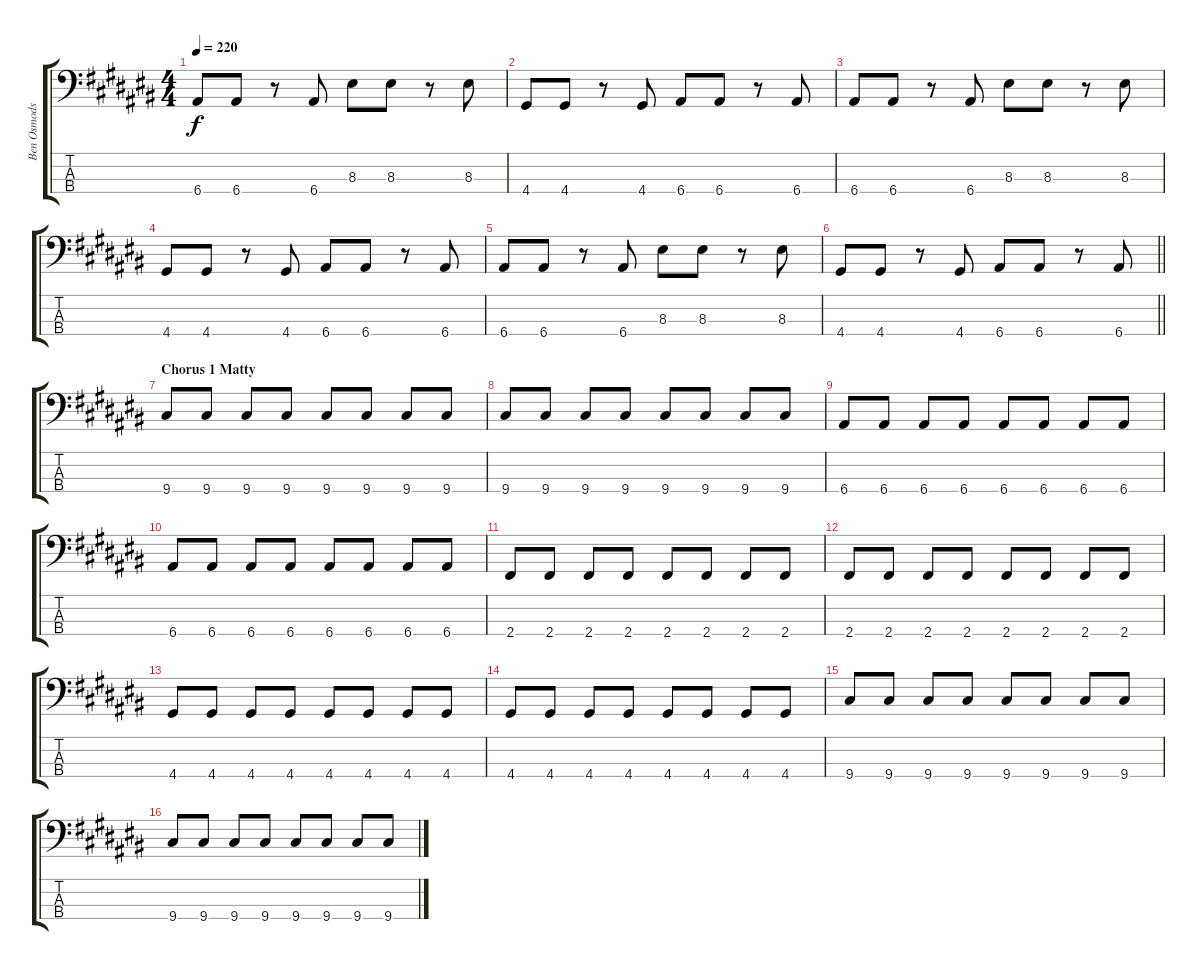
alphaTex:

\track ("Ben Osmodson" "Ben Osmods") {instrument electricbassfinger}
\staff {score tabs}
\tuning (G2 D2 A1 E1) {hide}
\ts (4 4)
\tempo 220
\clef f4
\ks a#minor
6.4.8{dy f} 6.4.8 r.8 6.4.8 8.3.8 8.3.8 r.8 8.3.8 |
4.4.8 4.4.8 r.8 4.4.8 6.4.8 6.4.8 r.8 6.4.8 |
6.4.8 6.4.8 r.8 6.4.8 8.3.8 8.3.8 r.8 8.3.8 |
4.4.8 4.4.8 r.8 4.4.8 6.4.8 6.4.8 r.8 6.4.8 |
6.4.8 6.4.8 r.8 6.4.8 8.3.8 8.3.8 r.8 8.3.8 |
\barLineRight lightlight
4.4.8 4.4.8 r.8 4.4.8 6.4.8 6.4.8 r.8 6.4.8 |
\section ("" "Chorus 1 Matty")
9.4.8 9.4.8 9.4.8 9.4.8 9.4.8 9.4.8 9.4.8 9.4.8 |
9.4.8 9.4.8 9.4.8 9.4.8 9.4.8 9.4.8 9.4.8 9.4.8 |
6.4.8 6.4.8 6.4.8 6.4.8 6.4.8 6.4.8 6.4.8 6.4.8 |
6.4.8 6.4.8 6.4.8 6.4.8 6.4.8 6.4.8 6.4.8 6.4.8 |
2.4.8 2.4.8 2.4.8 2.4.8 2.4.8 2.4.8 2.4.8 2.4.8 |
2.4.8 2.4.8 2.4.8 2.4.8 2.4.8 2.4.8 2.4.8 2.4.8 |
4.4.8 4.4.8 4.4.8 4.4.8 4.4.8 4.4.8 4.4.8 4.4.8 |
4.4.8 4.4.8 4.4.8 4.4.8 4.4.8 4.4.8 4.4.8 4.4.8 |
9.4.8 9.4.8 9.4.8 9.4.8 9.4.8 9.4.8 9.4.8 9.4.8 |
9.4.8 9.4.8 9.4.8 9.4.8 9.4.8 9.4.8 9.4.8 9.4.8
